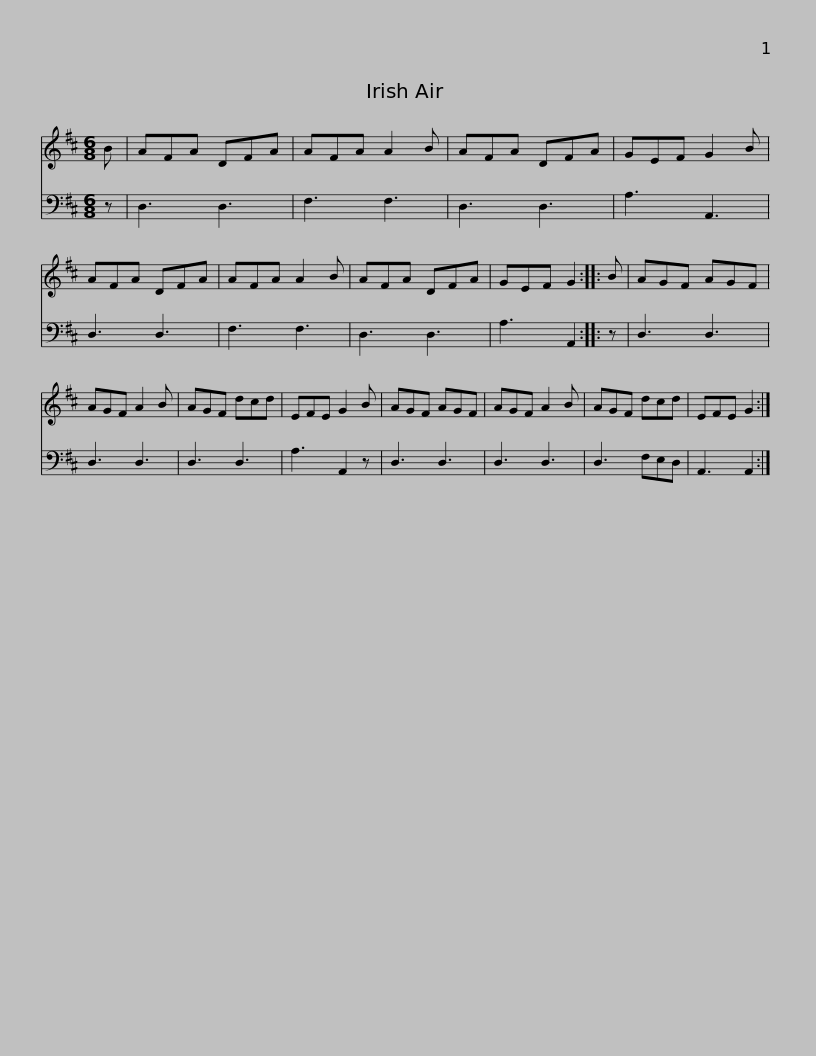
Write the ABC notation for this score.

X:1
%%score 1 2
L:1/8
M:6/8
I:linebreak $
K:D
V:1 treble
V:2 bass
V:1
 B | AFA DFA | AFA A2 B | AFA DFA | GEF G2 B | %5
 AFA DFA | AFA A2 B | AFA DFA |$ GEF G2 :: B | %10
 AGF AGF | AGF A2 B | AGF dcd | EFE G2 B | AGF AGF | %15
 AGF A2 B |$ AGF dcd | EFE G2 :| %18
V:2
 z | D,3 D,3 | F,3 F,3 | D,3 D,3 | A,3 A,,3 | %5
 D,3 D,3 | F,3 F,3 | D,3 D,3 |$ A,3 A,,2 :: z | %10
 D,3 D,3 | D,3 D,3 | D,3 D,3 | A,3 A,,2 z | D,3 D,3 | %15
 D,3 D,3 |$ D,3 F,E,D, | A,,3 A,,2 :| %18
